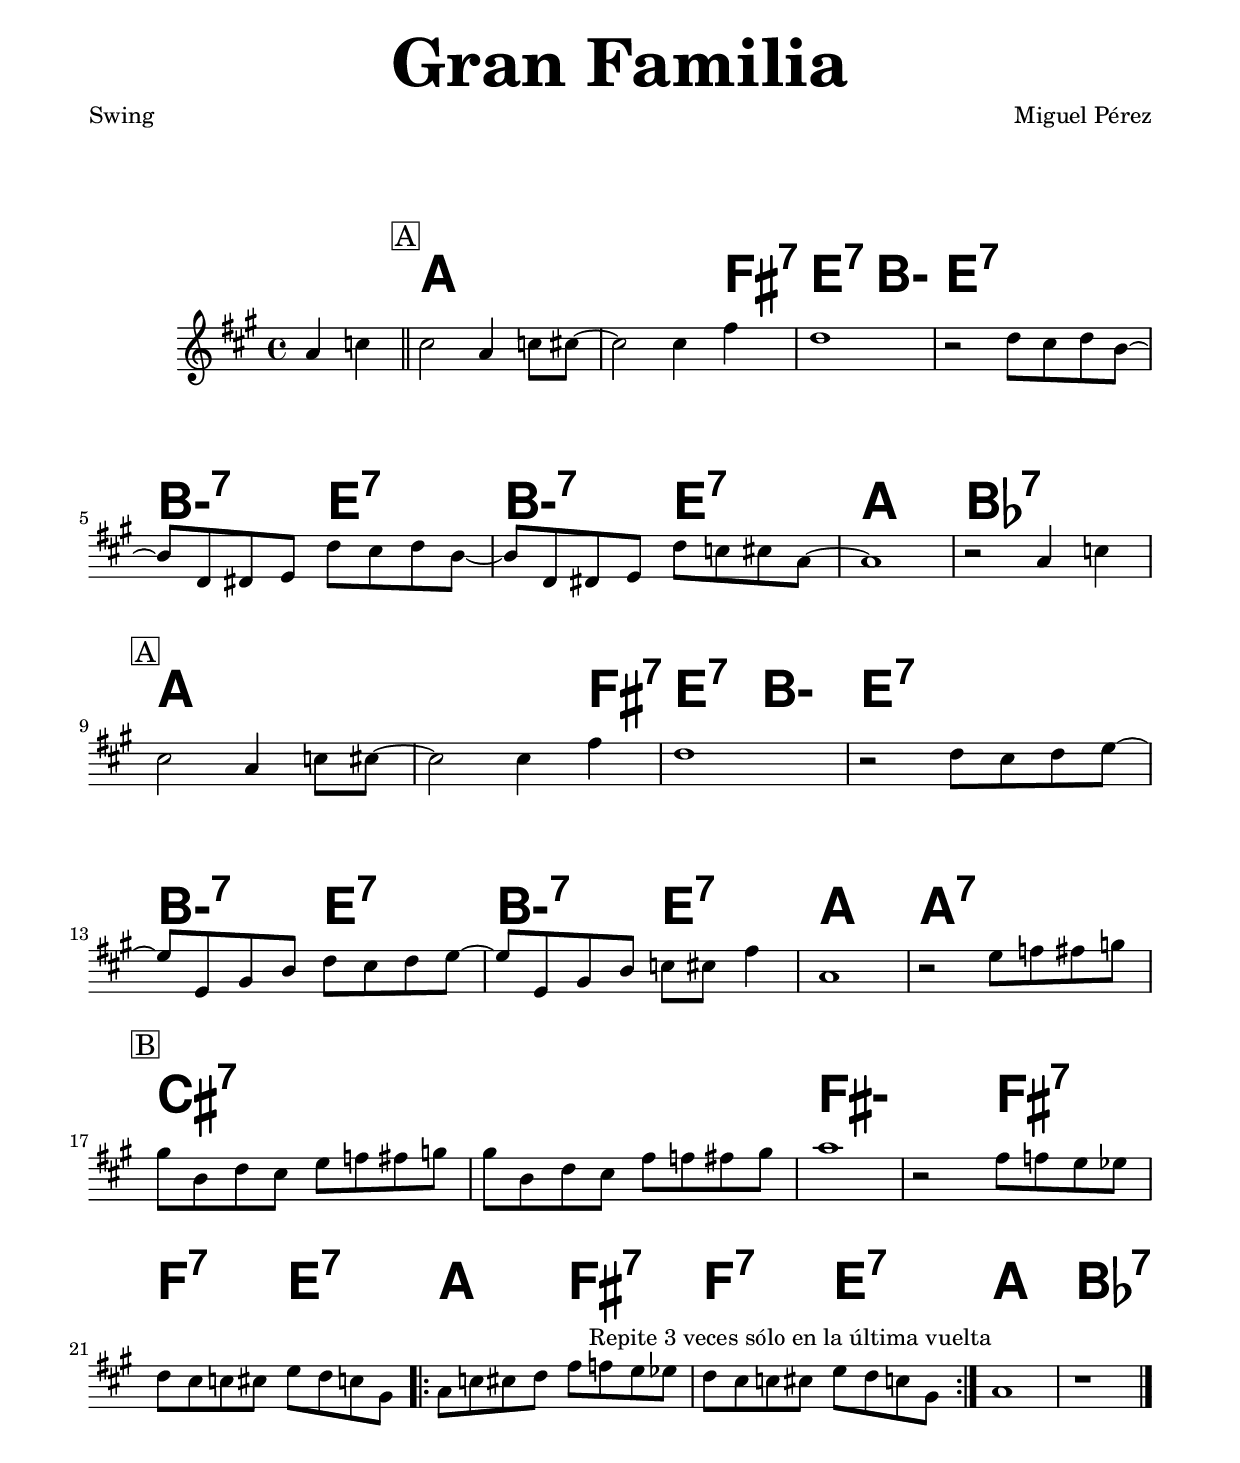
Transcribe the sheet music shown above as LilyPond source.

\include "headers.ly"

\header {
  title = \markup { \abs-fontsize #32 "Gran Familia" }
  composer = "Miguel Pérez"
  poet = "Swing"
}

cifrado =  \chords {
  \partial 2 r2 | 
  a1 | a2. fis4:7 | e2:7 b:m | e1:7 |
  b2:m7 e:7 | b:m7 e:7 | a1 | bes:7 |
  
  a1 | a2. fis4:7 | e2:7 b:m | e1:7 |
  b2:m7 e:7 | b:m7 e:7 | a1 | a:7 |
  
  cis:7 | cis:7 | fis:m | fis2:m fis:7 |
  f2:7 e:7 | a fis:7 | f:7 e:7 | a1 | bes:7

}

melo = \relative c'' {
  \key a \major
  
  \partial 2 a4 c | 
  \mark \parteA
  \dbar
  \ocultar-clave
  
  cis2 a4 c8 cis~ | cis2 cis4 fis | d1 | r2 d8 cis d b~ | 
  \break
  b d, dis e d' cis d b~ | b d, dis e d' c cis a~ | a1 | r2 a4 c |
  \break
  
  \mark \parteA
  cis2 a4 c8 cis~ | cis2 cis4 fis | d1 | r2 d8 cis d e~ | 
  \break
  e e, gis b d cis d e~ | e e, gis b c cis fis4 | a,1 | r2 e'8 f fis g |
  \break
  
  \mark \parteB
  gis b, d cis e8 f fis g | gis b, d cis fis f fis gis | a1 | r2 fis8 f e ees |
  \break
  d cis c cis e d c gis   
  
  \repeat volta 3 {
    a c cis d fis8 f e ees |  d cis c cis e d c gis
  }
  
  a1^\markup { \right-align "Repite 3 veces sólo en la última vuelta"} | 
  r1
  \fin
  \break
}

<<
  \cifrado
  \melo
>>